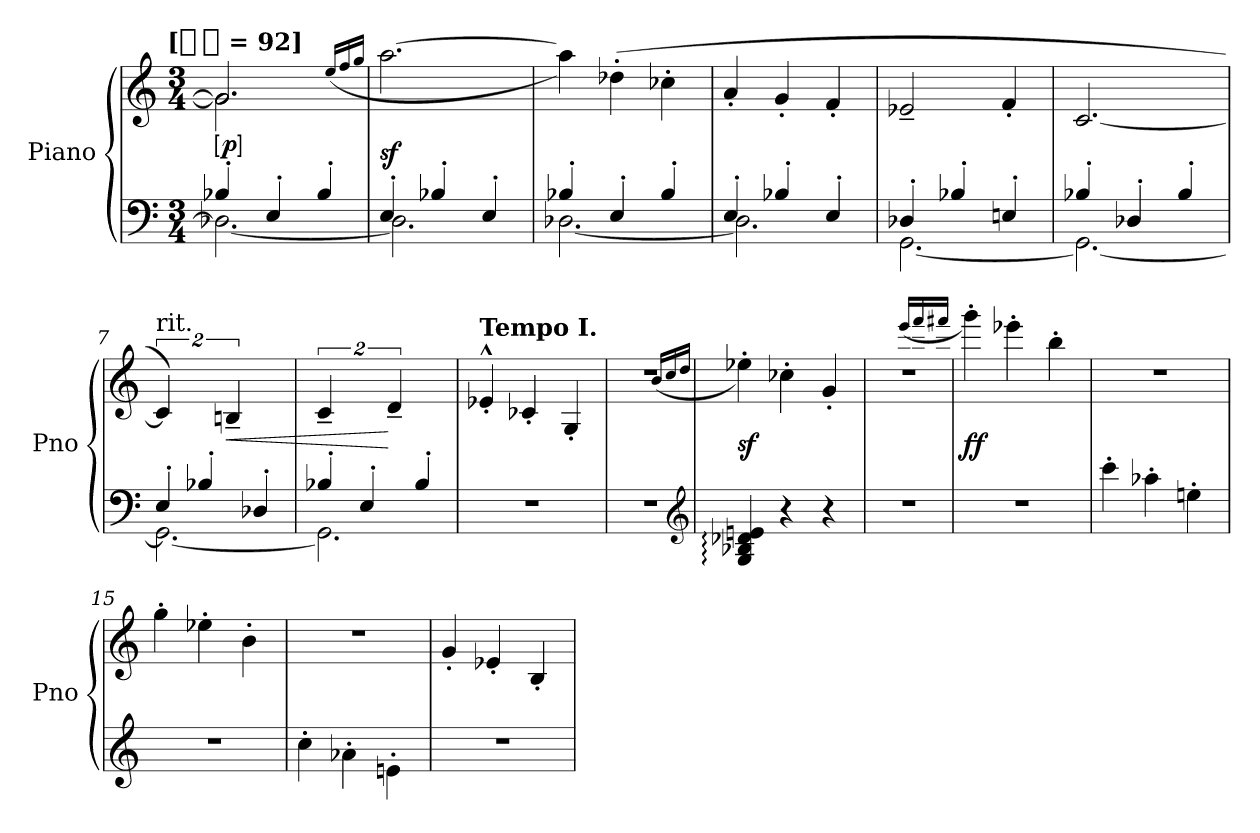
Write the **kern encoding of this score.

**kern	**kern	**dynam
*part1	*part1	*part1
*staff2	*staff1	*staff1/2
*I"Piano	*	*
*I'Pno	*	*
*clefF4	*clefG2	*
*k[]	*k[]	*
!!LO:TX:omd:t=[[half-dot] = 92]
*M3/4	*M3/4	*
*MM276	*MM276	*
=1	=1	=1
*^	*^	*
!	!	!	!	!LO:DY:ed=brack
4B-X'	2.D-X_	2.g]	2.g]	p
4E'	.	.	.	.
4B-'	.	.	.	.
*	*	*v	*v	*
.	.	(>16qqee/LL	.
.	.	16qqff/	.
.	.	16qqgg/JJ	.
=2	=2	=2	=2
4E'	2.D-]	[2.aa	sf
4B-X'	.	.	.
4E'	.	.	.
=3	=3	=3	=3
4B-X'	[2.D-X	4aa])	.
4E'	.	(4dd-X'	.
4B-'	.	4cc-X'	.
=4	=4	=4	=4
4E'	2.D-]	4a'	.
4B-X'	.	4g'	.
4E'	.	4f'	.
=5	=5	=5	=5
4D-X'	[2.GG	2e-X~	.
4B-X'	.	.	.
4En'	.	4f'	.
=6	=6	=6	=6
4B-X'	2.GG_	[2.c	.
4D-X'	.	.	.
4B-'	.	.	.
=7	=7	=7	=7
!	!	!LO:TX:a:t=rit.	!
4E'	2.GG_	8%3c])	.
4B-X'	.	.	.
.	.	8%3Bn~>	<
4D-X'	.	.	.
=8	=8	=8	=8
4B-X'	2.GG]	8%3c~>	.
4E'	.	.	.
.	.	8%3d~>	[
4B-'	.	.	.
*v	*v	*	*
=9	=9	=9
*	*MM366	*
!	!LO:TX:a:B:t=Tempo I.	!
2.r	4e-X'^^	.
.	4c-X'	.
.	4G'	.
=10	=10	=10
2.r	2.r	.
*clefG2	*	*
.	(>16qqb/LL	.
.	16qqcc/	.
.	16qqdd/JJ	.
=11	=11	=11
4G: 4B-X: 4d-X: 4en:	4ee-X')	sf
4r	4cc-X'	.
4r	4g'	.
=12	=12	=12
2.r	2.r	.
.	(>16qqeee/LL	.
.	16qqfff/	.
.	16qqfff#X/JJ	.
=13	=13	=13
2.r	4ggg')	ff
.	4eee-X'	.
.	4bb'	.
=14	=14	=14
4ccc'	2.r	.
4aa-X'	.	.
4een'	.	.
=15	=15	=15
2.r	4gg'	.
.	4ee-X'	.
.	4b'	.
=16	=16	=16
4cc'	2.r	.
4a-X'\	.	.
4en'\	.	.
=17	=17	=17
2.r	4g'>	.
.	4e-X'>	.
.	4B'>	.
=	=	=
*-	*-	*-
